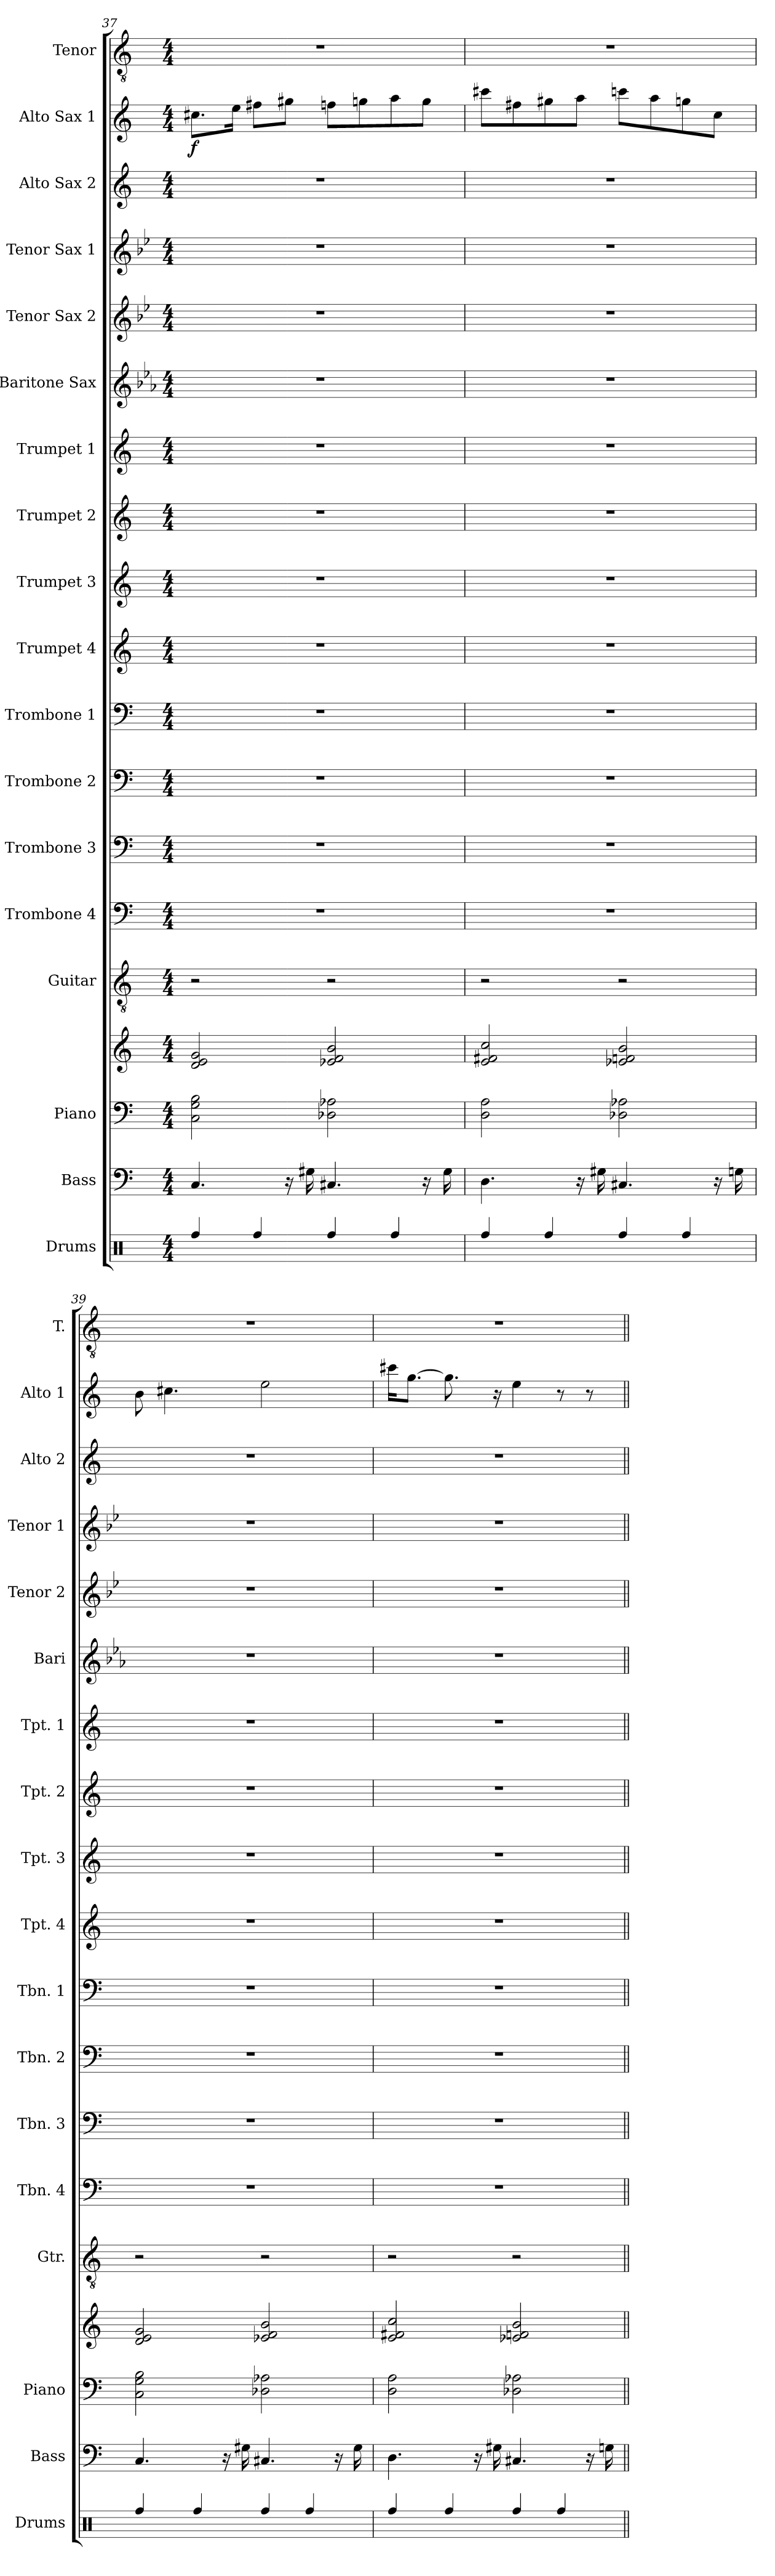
**kern	**kern	**kern	**kern	**kern	**kern	**kern	**kern	**kern	**kern	**kern	**kern	**kern	**kern	**kern	**kern	**kern	**kern	**dynam	**kern
*part18	*part17	*part16	*part16	*part15	*part14	*part13	*part12	*part11	*part10	*part9	*part8	*part7	*part6	*part5	*part4	*part3	*part2	*part2	*part1
*staff19	*staff18	*staff17	*staff16	*staff15	*staff14	*staff13	*staff12	*staff11	*staff10	*staff9	*staff8	*staff7	*staff6	*staff5	*staff4	*staff3	*staff2	*staff2	*staff1
*I"Drums	*I"Bass	*I"Piano	*	*I"Guitar	*I"Trombone 4	*I"Trombone 3	*I"Trombone 2	*I"Trombone 1	*I"Trumpet 4	*I"Trumpet 3	*I"Trumpet 2	*I"Trumpet 1	*I"Baritone Sax	*I"Tenor Sax 2	*I"Tenor Sax 1	*I"Alto Sax 2	*I"Alto Sax 1	*	*I"Tenor
*I'Drums	*I'Bass	*I'Piano	*	*I'Gtr.	*I'Tbn. 4	*I'Tbn. 3	*I'Tbn. 2	*I'Tbn. 1	*I'Tpt. 4	*I'Tpt. 3	*I'Tpt. 2	*I'Tpt. 1	*I'Bari	*I'Tenor 2	*I'Tenor 1	*I'Alto 2	*I'Alto 1	*	*I'T.
*clefX	*clefF4	*clefF4	*clefG2	*clefGv2	*clefF4	*clefF4	*clefF4	*clefF4	*clefG2	*clefG2	*clefG2	*clefG2	*clefG2	*clefG2	*clefG2	*clefG2	*clefG2	*	*clefGv2
*	*ITrd7c12	*	*	*	*	*	*	*	*ITrd1c2	*ITrd1c2	*ITrd1c2	*ITrd1c2	*ITrd12c21	*ITrd8c14	*ITrd8c14	*ITrd5c9	*ITrd5c9	*	*
*k[]	*k[]	*k[]	*k[]	*k[]	*k[]	*k[]	*k[]	*k[]	*k[b-e-]	*k[b-e-]	*k[b-e-]	*k[b-e-]	*k[b-e-a-]	*k[b-e-]	*k[b-e-]	*k[b-e-a-]	*k[b-e-a-]	*	*k[]
*M4/4	*M4/4	*M4/4	*M4/4	*M4/4	*M4/4	*M4/4	*M4/4	*M4/4	*M4/4	*M4/4	*M4/4	*M4/4	*M4/4	*M4/4	*M4/4	*M4/4	*M4/4	*	*M4/4
=37	=37	=37	=37	=37	=37	=37	=37	=37	=37	=37	=37	=37	=37	=37	=37	=37	=37	=37	=37
!	!	!	!	!	!	!	!	!	!	!	!	!	!	!	!	!	!	!LO:DY:b	!
4Rff/	4.CC/	2C\ 2G\ 2B\	2d/ 2e/ 2g/	2r	1r	1r	1r	1r	1r	1r	1r	1r	1r	1r	1r	1r	8.en\L	f	1r
.	.	.	.	.	.	.	.	.	.	.	.	.	.	.	.	.	16g\Jk	.	.
4Rff/	.	.	.	.	.	.	.	.	.	.	.	.	.	.	.	.	8an\L	.	.
.	16r	.	.	.	.	.	.	.	.	.	.	.	.	.	.	.	8bn\J	.	.
.	16GG#X\	.	.	.	.	.	.	.	.	.	.	.	.	.	.	.	.	.	.
4Rff/	4.CC#X/	2D-X\ 2A-X\	2e-X/ 2f/ 2b/	2r	.	.	.	.	.	.	.	.	.	.	.	.	8a-X\L	.	.
.	.	.	.	.	.	.	.	.	.	.	.	.	.	.	.	.	8b-X\	.	.
4Rff/	.	.	.	.	.	.	.	.	.	.	.	.	.	.	.	.	8cc\	.	.
.	16r	.	.	.	.	.	.	.	.	.	.	.	.	.	.	.	8b-\J	.	.
.	16GG#\	.	.	.	.	.	.	.	.	.	.	.	.	.	.	.	.	.	.
=38	=38	=38	=38	=38	=38	=38	=38	=38	=38	=38	=38	=38	=38	=38	=38	=38	=38	=38	=38
4Rff/	4.DD\	2D\ 2A\	2e/ 2f#X/ 2cc/	2r	1r	1r	1r	1r	1r	1r	1r	1r	1r	1r	1r	1r	8een\L	.	1r
.	.	.	.	.	.	.	.	.	.	.	.	.	.	.	.	.	8an\	.	.
4Rff/	.	.	.	.	.	.	.	.	.	.	.	.	.	.	.	.	8bn\	.	.
.	16r	.	.	.	.	.	.	.	.	.	.	.	.	.	.	.	8cc\J	.	.
.	16GG#X\	.	.	.	.	.	.	.	.	.	.	.	.	.	.	.	.	.	.
4Rff/	4.CC#X/	2D-X\ 2A-X\	2e-X/ 2fn/ 2b/	2r	.	.	.	.	.	.	.	.	.	.	.	.	8ee-X\L	.	.
.	.	.	.	.	.	.	.	.	.	.	.	.	.	.	.	.	8cc\	.	.
4Rff/	.	.	.	.	.	.	.	.	.	.	.	.	.	.	.	.	8b-X\	.	.
.	16r	.	.	.	.	.	.	.	.	.	.	.	.	.	.	.	8e-\J	.	.
.	16GGn\	.	.	.	.	.	.	.	.	.	.	.	.	.	.	.	.	.	.
=39	=39	=39	=39	=39	=39	=39	=39	=39	=39	=39	=39	=39	=39	=39	=39	=39	=39	=39	=39
4Rff/	4.CC/	2C\ 2G\ 2B\	2d/ 2e/ 2g/	2r	1r	1r	1r	1r	1r	1r	1r	1r	1r	1r	1r	1r	8d\	.	1r
.	.	.	.	.	.	.	.	.	.	.	.	.	.	.	.	.	4.en\	.	.
4Rff/	.	.	.	.	.	.	.	.	.	.	.	.	.	.	.	.	.	.	.
.	16r	.	.	.	.	.	.	.	.	.	.	.	.	.	.	.	.	.	.
.	16GG#X\	.	.	.	.	.	.	.	.	.	.	.	.	.	.	.	.	.	.
4Rff/	4.CC#X/	2D-X\ 2A-X\	2e-X/ 2f/ 2b/	2r	.	.	.	.	.	.	.	.	.	.	.	.	2g\	.	.
4Rff/	.	.	.	.	.	.	.	.	.	.	.	.	.	.	.	.	.	.	.
.	16r	.	.	.	.	.	.	.	.	.	.	.	.	.	.	.	.	.	.
.	16GG#\	.	.	.	.	.	.	.	.	.	.	.	.	.	.	.	.	.	.
=40	=40	=40	=40	=40	=40	=40	=40	=40	=40	=40	=40	=40	=40	=40	=40	=40	=40	=40	=40
4Rff/	4.DD\	2D\ 2A\	2e/ 2f#X/ 2cc/	2r	1r	1r	1r	1r	1r	1r	1r	1r	1r	1r	1r	1r	16een\KL	.	1r
.	.	.	.	.	.	.	.	.	.	.	.	.	.	.	.	.	[8.b-\J	.	.
4Rff/	.	.	.	.	.	.	.	.	.	.	.	.	.	.	.	.	8.b-\]	.	.
.	16r	.	.	.	.	.	.	.	.	.	.	.	.	.	.	.	.	.	.
.	16GG#X\	.	.	.	.	.	.	.	.	.	.	.	.	.	.	.	16r	.	.
4Rff/	4.CC#X/	2D-X\ 2A-X\	2e-X/ 2fn/ 2b/	2r	.	.	.	.	.	.	.	.	.	.	.	.	4g\	.	.
4Rff/	.	.	.	.	.	.	.	.	.	.	.	.	.	.	.	.	8r	.	.
.	16r	.	.	.	.	.	.	.	.	.	.	.	.	.	.	.	8r	.	.
.	16GGn\	.	.	.	.	.	.	.	.	.	.	.	.	.	.	.	.	.	.
=||	=||	=||	=||	=||	=||	=||	=||	=||	=||	=||	=||	=||	=||	=||	=||	=||	=||	=||	=||
*-	*-	*-	*-	*-	*-	*-	*-	*-	*-	*-	*-	*-	*-	*-	*-	*-	*-	*-	*-
